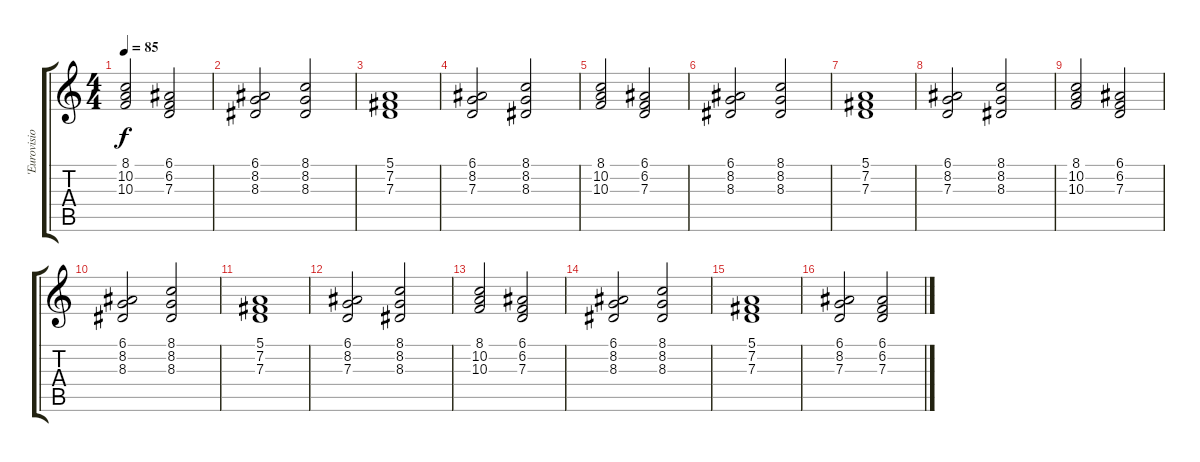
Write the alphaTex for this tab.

\track ("'Eurovision Song Contest 2006'" "'Eurovisio") {instrument pad8sweep}
\staff {score tabs}
\tuning (E4 B3 G3 D3 A2 E2) {hide}
\ts (4 4)
\tempo 85
\clef g2
\ks c
(8.1 10.2 10.3).2{dy f} (6.1 6.2 7.3).2 |
(6.1 8.2 8.3).2 (8.1 8.2 8.3).2 |
(5.1 7.2 7.3).1 |
(6.1 8.2 7.3).2 (8.1 8.2 8.3).2 |
(8.1 10.2 10.3).2 (6.1 6.2 7.3).2 |
(6.1 8.2 8.3).2 (8.1 8.2 8.3).2 |
(5.1 7.2 7.3).1 |
(6.1 8.2 7.3).2 (8.1 8.2 8.3).2 |
(8.1 10.2 10.3).2 (6.1 6.2 7.3).2 |
(6.1 8.2 8.3).2 (8.1 8.2 8.3).2 |
(5.1 7.2 7.3).1 |
(6.1 8.2 7.3).2 (8.1 8.2 8.3).2 |
(8.1 10.2 10.3).2 (6.1 6.2 7.3).2 |
(6.1 8.2 8.3).2 (8.1 8.2 8.3).2 |
(5.1 7.2 7.3).1 |
(6.1 8.2 7.3).2 (6.1 6.2 7.3).2
